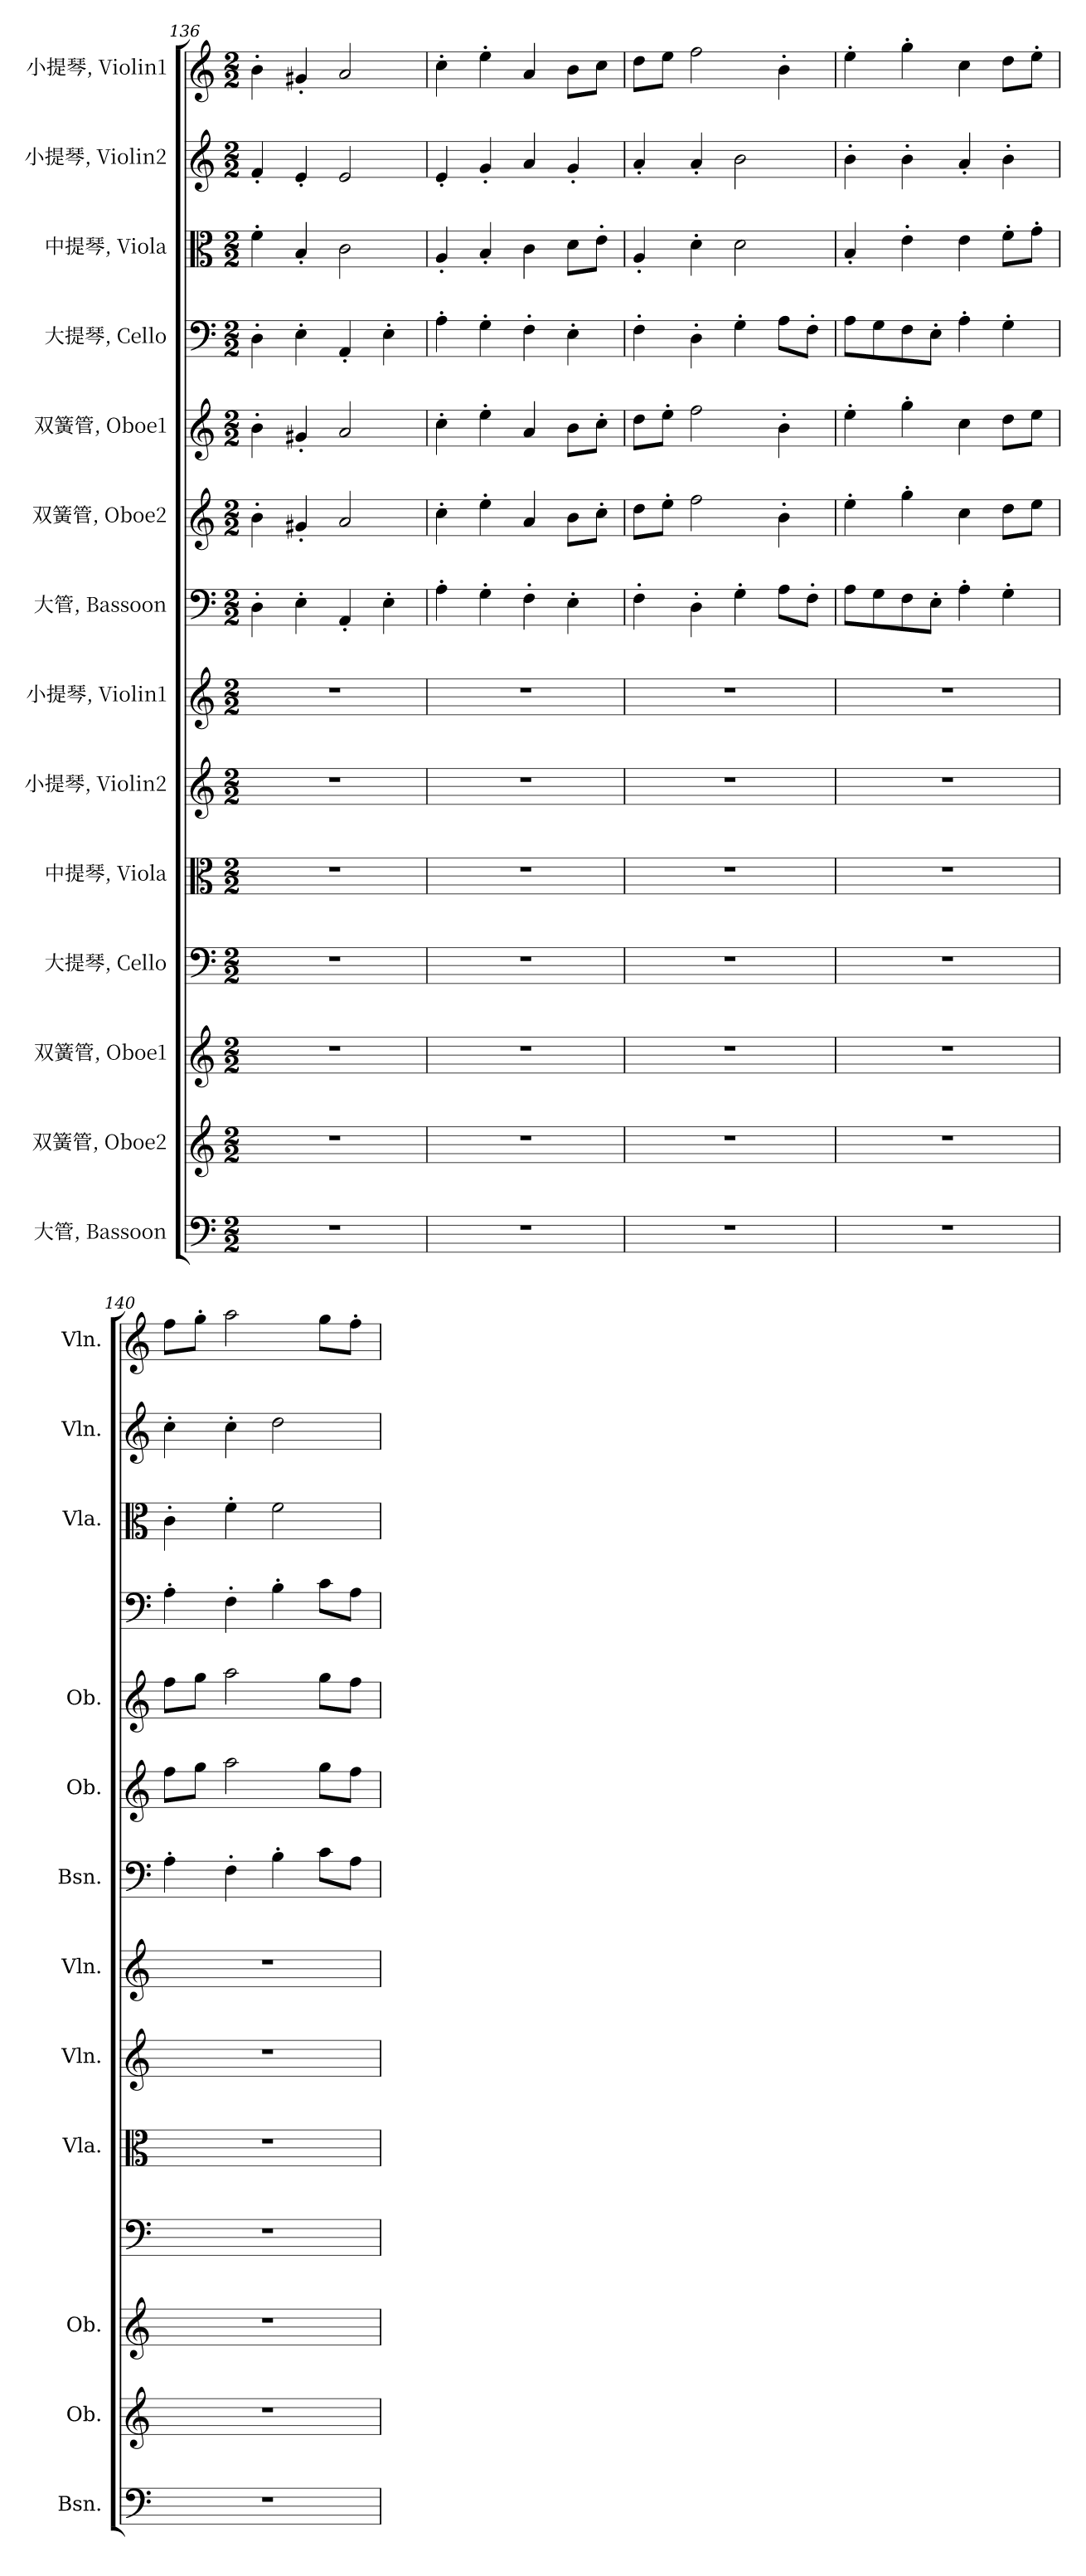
**kern	**kern	**kern	**kern	**kern	**kern	**kern	**kern	**kern	**kern	**kern	**kern	**kern	**kern
*part14	*part13	*part12	*part11	*part10	*part9	*part8	*part7	*part6	*part5	*part4	*part3	*part2	*part1
*staff14	*staff13	*staff12	*staff11	*staff10	*staff9	*staff8	*staff7	*staff6	*staff5	*staff4	*staff3	*staff2	*staff1
*I"大管, Bassoon	*I"双簧管, Oboe2	*I"双簧管, Oboe1	*I"大提琴, Cello	*I"中提琴, Viola	*I"小提琴, Violin2	*I"小提琴, Violin1	*I"大管, Bassoon	*I"双簧管, Oboe2	*I"双簧管, Oboe1	*I"大提琴, Cello	*I"中提琴, Viola	*I"小提琴, Violin2	*I"小提琴, Violin1
*I'Bsn.	*I'Ob.	*I'Ob.	*	*I'Vla.	*I'Vln.	*I'Vln.	*I'Bsn.	*I'Ob.	*I'Ob.	*	*I'Vla.	*I'Vln.	*I'Vln.
*clefF4	*clefG2	*clefG2	*clefF4	*clefC3	*clefG2	*clefG2	*clefF4	*clefG2	*clefG2	*clefF4	*clefC3	*clefG2	*clefG2
*k[]	*k[]	*k[]	*k[]	*k[]	*k[]	*k[]	*k[]	*k[]	*k[]	*k[]	*k[]	*k[]	*k[]
*M2/2	*M2/2	*M2/2	*M2/2	*M2/2	*M2/2	*M2/2	*M2/2	*M2/2	*M2/2	*M2/2	*M2/2	*M2/2	*M2/2
=136	=136	=136	=136	=136	=136	=136	=136	=136	=136	=136	=136	=136	=136
1r	1r	1r	1r	1r	1r	1r	4D'\	4b'\	4b'\	4D'\	4f'\	4f'/	4b'\
.	.	.	.	.	.	.	4E'\	4g#X'/	4g#X'/	4E'\	4B'/	4e'/	4g#X'/
.	.	.	.	.	.	.	4AA'/	2a/	2a/	4AA'/	2c\	2e/	2a/
.	.	.	.	.	.	.	4E'\	.	.	4E'\	.	.	.
=137	=137	=137	=137	=137	=137	=137	=137	=137	=137	=137	=137	=137	=137
1r	1r	1r	1r	1r	1r	1r	4A'\	4cc'\	4cc'\	4A'\	4A'/	4e'/	4cc'\
.	.	.	.	.	.	.	4G'\	4ee'\	4ee'\	4G'\	4B'/	4g'/	4ee'\
.	.	.	.	.	.	.	4F'\	4a/	4a/	4F'\	4c\	4a/	4a/
.	.	.	.	.	.	.	4E'\	8b\L	8b\L	4E'\	8d\L	4g'/	8b\L
.	.	.	.	.	.	.	.	8cc'\J	8cc'\J	.	8e'\J	.	8cc\J
=138	=138	=138	=138	=138	=138	=138	=138	=138	=138	=138	=138	=138	=138
1r	1r	1r	1r	1r	1r	1r	4F'\	8dd\L	8dd\L	4F'\	4A'/	4a'/	8dd\L
.	.	.	.	.	.	.	.	8ee'\J	8ee'\J	.	.	.	8ee\J
.	.	.	.	.	.	.	4D'\	2ff\	2ff\	4D'\	4d'\	4a'/	2ff\
.	.	.	.	.	.	.	4G'\	.	.	4G'\	2d\	2b\	.
.	.	.	.	.	.	.	8A\L	4b'\	4b'\	8A\L	.	.	4b'\
.	.	.	.	.	.	.	8F'\J	.	.	8F'\J	.	.	.
=139	=139	=139	=139	=139	=139	=139	=139	=139	=139	=139	=139	=139	=139
1r	1r	1r	1r	1r	1r	1r	8A\L	4ee'\	4ee'\	8A\L	4B'/	4b'\	4ee'\
.	.	.	.	.	.	.	8G\	.	.	8G\	.	.	.
.	.	.	.	.	.	.	8F\	4gg'\	4gg'\	8F\	4e'\	4b'\	4gg'\
.	.	.	.	.	.	.	8E'\J	.	.	8E'\J	.	.	.
.	.	.	.	.	.	.	4A'\	4cc\	4cc\	4A'\	4e\	4a'/	4cc\
.	.	.	.	.	.	.	4G'\	8dd\L	8dd\L	4G'\	8f'\L	4b'\	8dd\L
.	.	.	.	.	.	.	.	8ee\J	8ee\J	.	8g'\J	.	8ee'\J
=140	=140	=140	=140	=140	=140	=140	=140	=140	=140	=140	=140	=140	=140
1r	1r	1r	1r	1r	1r	1r	4A'\	8ff\L	8ff\L	4A'\	4c'\	4cc'\	8ff\L
.	.	.	.	.	.	.	.	8gg\J	8gg\J	.	.	.	8gg'\J
.	.	.	.	.	.	.	4F'\	2aa\	2aa\	4F'\	4f'\	4cc'\	2aa\
.	.	.	.	.	.	.	4B'\	.	.	4B'\	2f\	2dd\	.
.	.	.	.	.	.	.	8c\L	8gg\L	8gg\L	8c\L	.	.	8gg\L
.	.	.	.	.	.	.	8A\J	8ff\J	8ff\J	8A\J	.	.	8ff'\J
=	=	=	=	=	=	=	=	=	=	=	=	=	=
*-	*-	*-	*-	*-	*-	*-	*-	*-	*-	*-	*-	*-	*-
